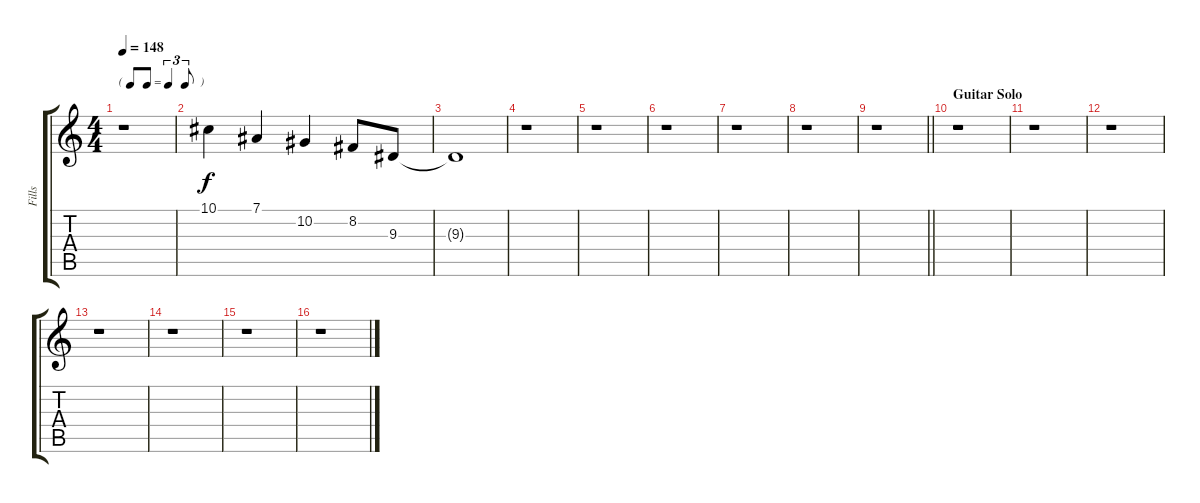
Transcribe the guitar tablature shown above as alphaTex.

\track ("Fills" "Fills") {instrument sopranosax}
\staff {score tabs}
\tuning (Eb4 Bb3 Gb3 Db3 Ab2 Eb2) {hide}
\ts (4 4)
\tf triplet8th
\tempo 148
\clef g2
\ks c
r.1{dy f} |
10.1.4 7.1.4 10.2.4 8.2.8 9.3.8 |
9.3{t}.1 |
r.1 |
r.1 |
r.1 |
r.1 |
r.1 |
\barLineRight lightlight
r.1 |
\section ("" "Guitar Solo")
r.1 |
r.1 |
r.1 |
r.1 |
r.1 |
r.1 |
r.1
